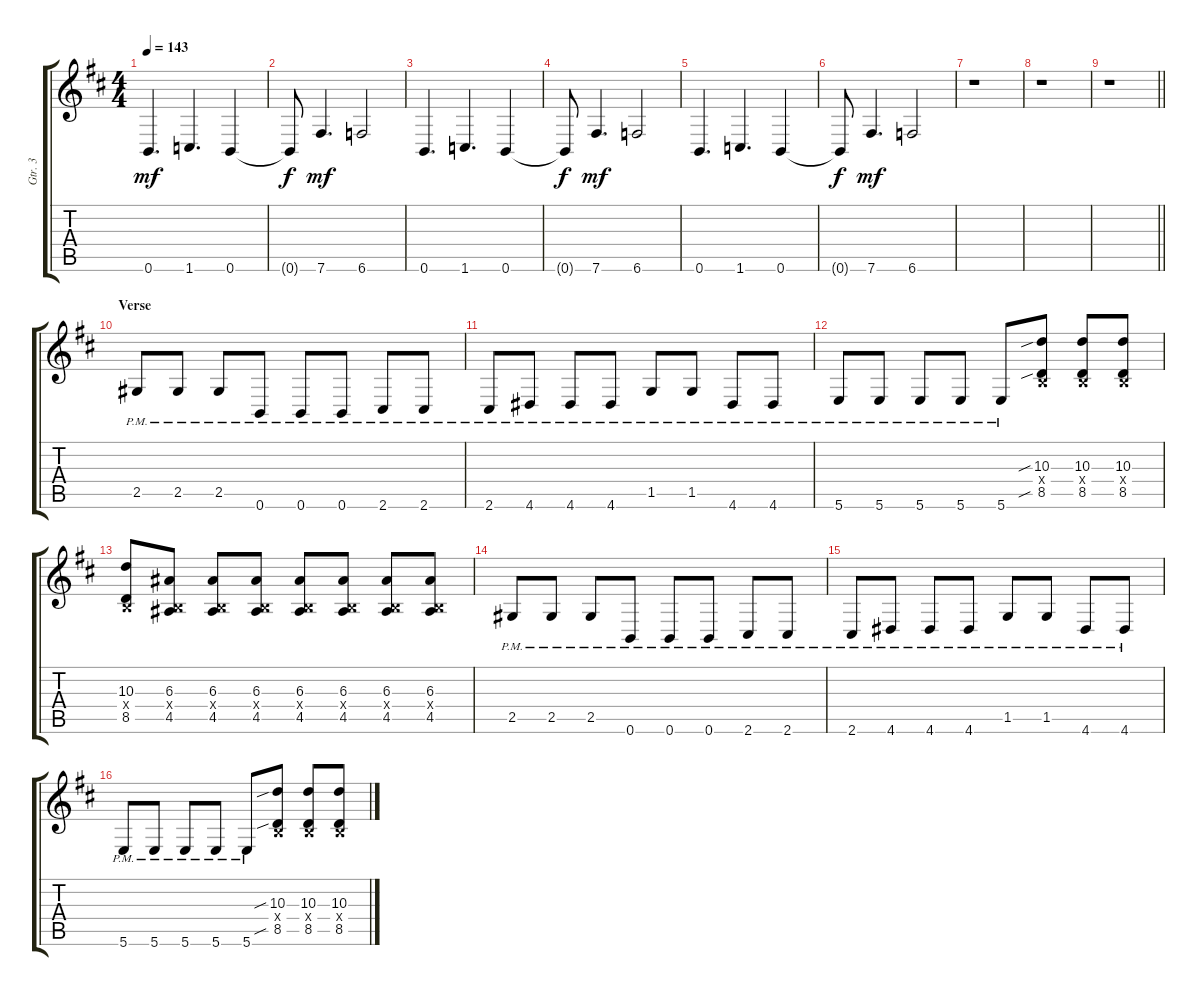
\track ("Gtr. 3" "Gtr. 3") {instrument distortionguitar}
\staff {score tabs}
\tuning (Db4 Ab3 E3 B2 Gb2 B1) {hide}
\ts (4 4)
\tempo 143
\clef g2
\ks bminor
0.6.4{d dy mf} 1.6.4{d} 0.6.4 |
0.6{t}.8{dy f} 7.6.4{d dy mf} 6.6.2 |
0.6.4{d} 1.6.4{d} 0.6.4 |
0.6{t}.8{dy f} 7.6.4{d dy mf} 6.6.2 |
0.6.4{d} 1.6.4{d} 0.6.4 |
0.6{t}.8{dy f} 7.6.4{d dy mf} 6.6.2 |
r.1 |
r.1 |
\barLineRight lightlight
r.1 |
\section ("" "Verse")
2.5{pm}.8 2.5{pm}.8 2.5{pm}.8 0.6{pm}.8 0.6{pm}.8 0.6{pm}.8 2.6{pm}.8 2.6{pm}.8 |
2.6{pm}.8 4.6{pm}.8 4.6{pm}.8 4.6{pm}.8 1.5{pm}.8 1.5{pm}.8 4.6{pm}.8 4.6{pm}.8 |
5.6{pm}.8 5.6{pm}.8 5.6{pm}.8 5.6{pm}.8 5.6{pm}.8 (10.3{sib} 0.4{x} 8.5{sib}).8 (10.3 0.4{x} 8.5).8 (10.3 0.4{x} 8.5).8 |
(10.3 0.4{x} 8.5).8 (6.3 0.4{x} 4.5).8 (6.3 0.4{x} 4.5).8 (6.3 0.4{x} 4.5).8 (6.3 0.4{x} 4.5).8 (6.3 0.4{x} 4.5).8 (6.3 0.4{x} 4.5).8 (6.3 0.4{x} 4.5).8 |
2.5{pm}.8 2.5{pm}.8 2.5{pm}.8 0.6{pm}.8 0.6{pm}.8 0.6{pm}.8 2.6{pm}.8 2.6{pm}.8 |
2.6{pm}.8 4.6{pm}.8 4.6{pm}.8 4.6{pm}.8 1.5{pm}.8 1.5{pm}.8 4.6{pm}.8 4.6{pm}.8 |
5.6{pm}.8 5.6{pm}.8 5.6{pm}.8 5.6{pm}.8 5.6{pm}.8 (10.3{sib} 0.4{x} 8.5{sib}).8 (10.3 0.4{x} 8.5).8 (10.3 0.4{x} 8.5).8
